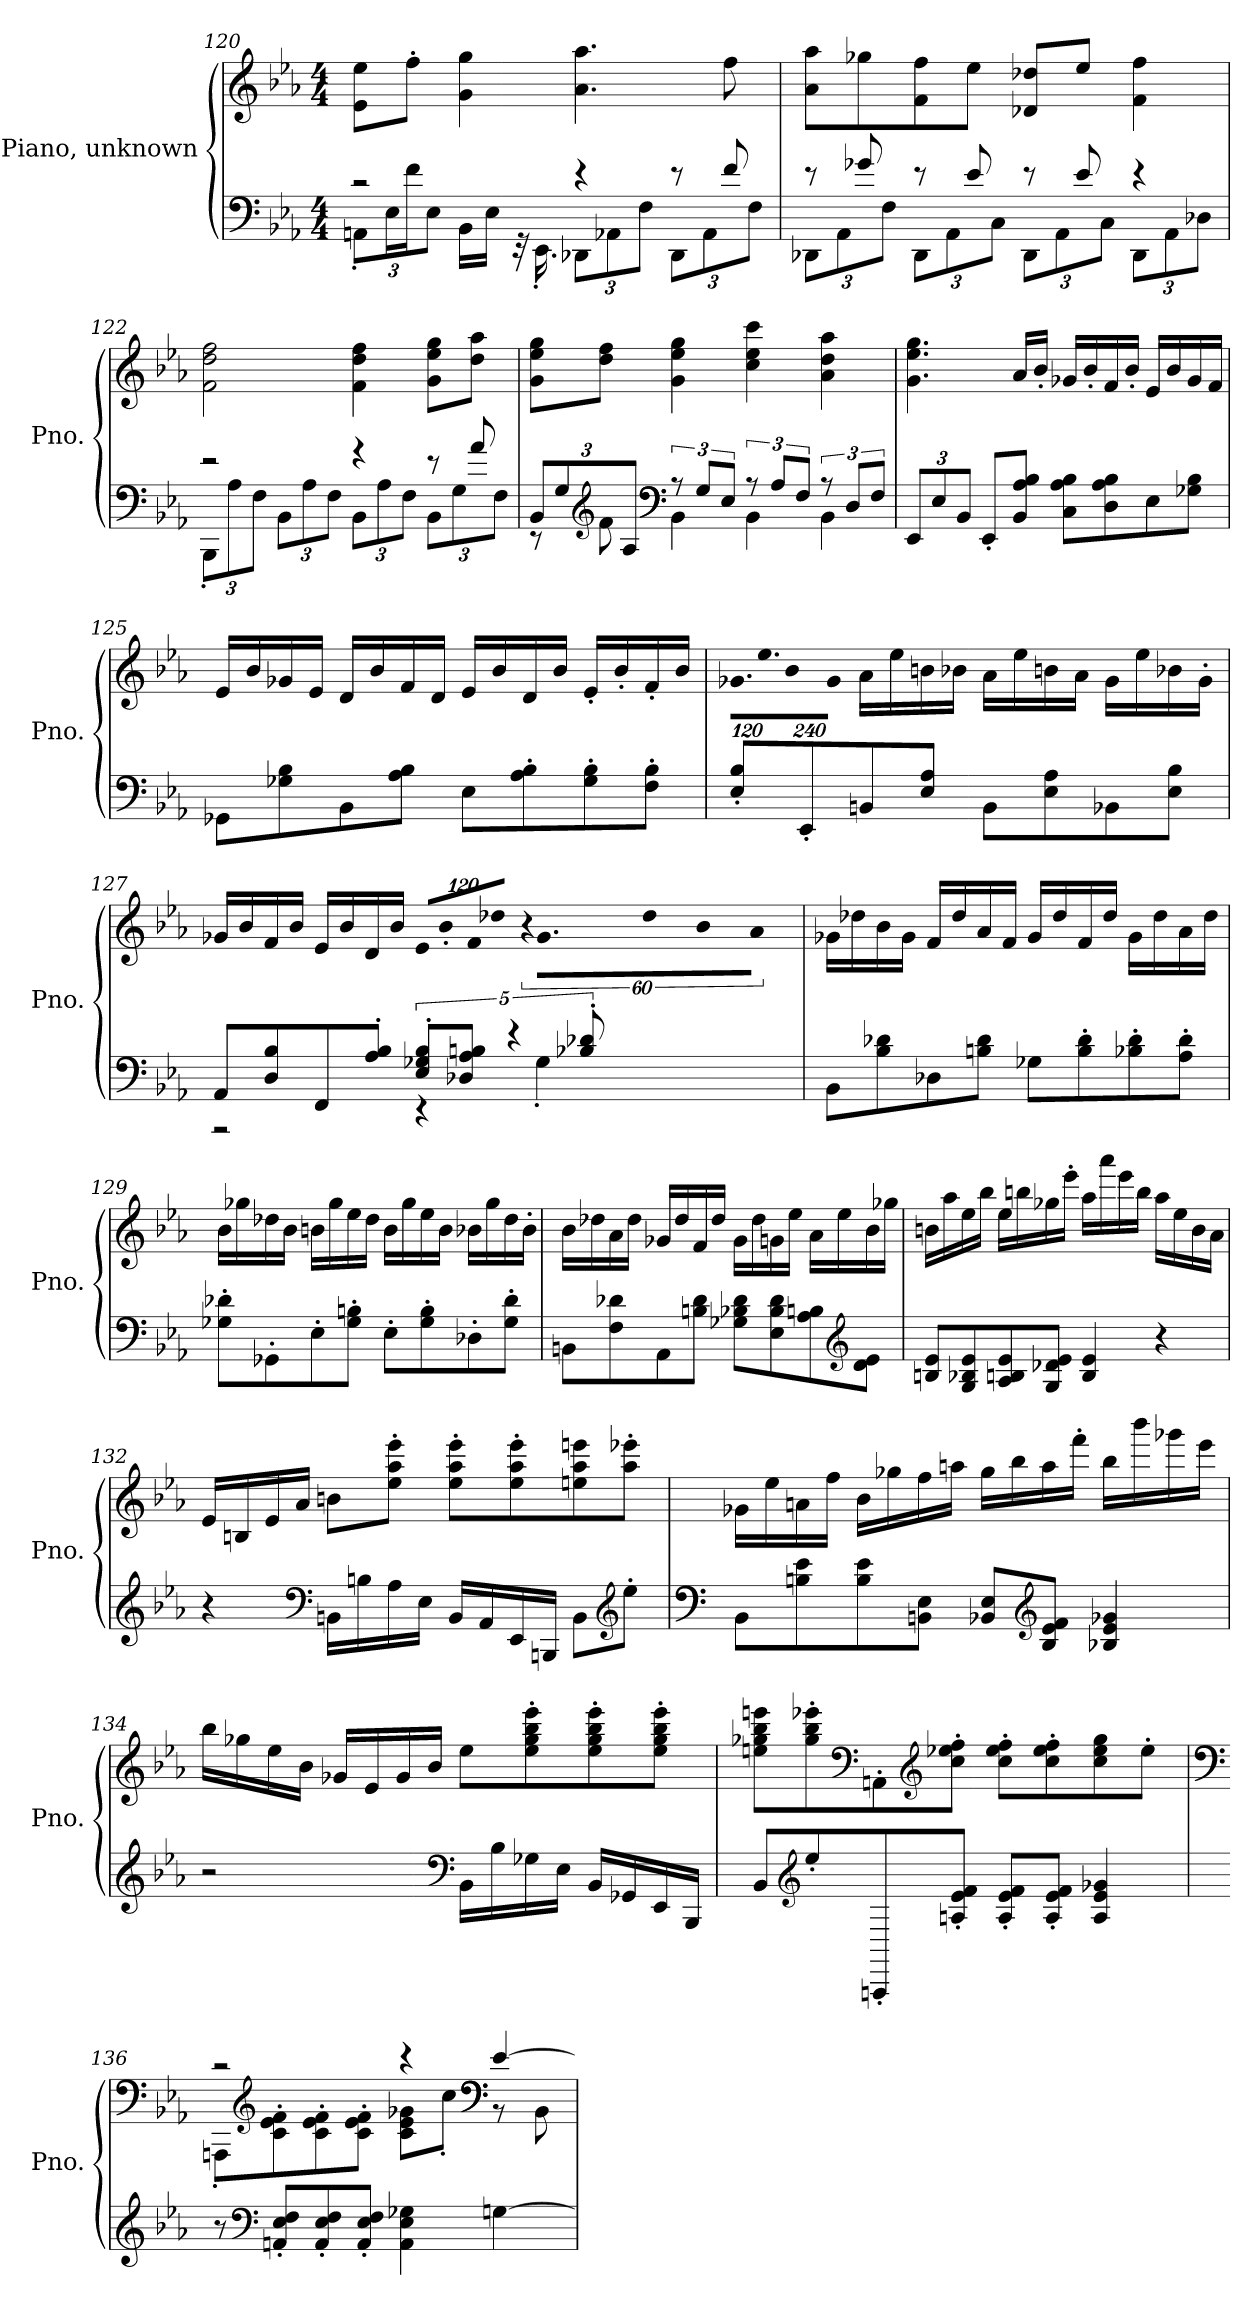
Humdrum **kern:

**kern	**kern
*part1	*part1
*staff2	*staff1
*I"Piano, unknown	*
*I'Pno.	*
*clefF4	*clefG2
*k[b-e-a-]	*k[b-e-a-]
*M4/4	*M4/4
=120	=120
*^	*
*	*Xbrackettup	*
2r	12AAn'\L	8e-\ 8ee-\L
.	24E-\L	.
.	24f\J	8ff'\J
.	12E-\J	.
.	16BB-\LL	4g\ 4gg\
.	16E-\JJ	.
.	32r	.
.	16.EE-'\	.
4r	12DD-X\L	4.a-\ 4.aa-\
.	12AA-X\	.
.	12F\J	.
8r	12DD-\L	.
.	12AA-\	.
8f/	.	8ff\
.	12F\J	.
!!LO:LB:g=z
=121	=121	=121
8r	12DD-X\L	8a-\ 8aa-\L
.	12AA-\	.
8g-X/	.	8gg-X\
.	12F\J	.
8r	12DD-\L	8f\ 8ff\
.	12AA-\	.
8e-/	.	8ee-\J
.	12C\J	.
8r	12DD-\L	8d-X/ 8dd-X/L
.	12AA-\	.
8e-/	.	8ee-/J
.	12C\J	.
4r	12DD-\L	4f\ 4ff\
.	12AA-\	.
.	12D-X\J	.
=122	=122	=122
2r	12BBB-'\L	2f\ 2dd\ 2ff\
.	12A-\	.
.	12F\J	.
.	12BB-\L	.
.	12A-\	.
.	12F\J	.
4r	12BB-\L	4f\ 4dd\ 4ff\
.	12A-\	.
.	12F\J	.
8r	12BB-\L	8g\ 8ee-\ 8gg\L
.	12G\	.
8a-/	.	8dd\ 8aa-\J
.	12F\J	.
!!LO:LB:g=z
=123	=123	=123
12BB-/L	8r	8g\ 8ee-\ 8gg\L
12G/	.	.
*clefG2	*	*
.	8f\	8dd\ 8ff\J
12A-/J	.	.
*clefF4	*	*
*brackettup	*	*
12r	4BB-\	4g\ 4ee-\ 4gg\
12G/L	.	.
12E-/J	.	.
12r	4BB-\	4cc\ 4ee-\ 4ccc\
12A-/L	.	.
12F/J	.	.
12r	4BB-\	4a-\ 4dd\ 4aa-\
12D/L	.	.
12F/J	.	.
*v	*v	*
=124	=124
*Xbrackettup	*
12EE-/L	4.g\ 4.ee-\ 4.gg\
12E-/	.
12BB-/J	.
8EE-'/L	.
8BB-/ 8A-/ 8B-/J	16a-/LL
.	16b-'/JJ
8C\ 8A-\ 8B-\L	16g-X/LL
.	16b-'/
8D\ 8A-\ 8B-\	16f/
.	16b-'/JJ
8E-\	16e-/LL
.	16b-/
8G-X\ 8B-\J	16g-/
.	16f/JJ
!!LO:PB:g=z
=125	=125
8GG-X\L	16e-/LL
.	16b-/
8G-X\ 8B-\	16g-X/
.	16e-/JJ
8BB-\	16d/LL
.	16b-/
8A-\ 8B-\J	16f/
.	16d/JJ
8E-\L	16e-/LL
.	16b-/
8A-\' 8B-\'	16d/
.	16b-/JJ
8G-\' 8B-\'	16e-'/LL
.	16b-'/
8F\' 8B-\'J	16f'/
.	16b-/JJ
=126	=126
*	*Xbrackettup
!	!LO:N:vis=32.
8E-/' 8B-/'L	1920%103g-X\LLL
!	!LO:N:vis=32.
.	1920%103ee-\J
!	!LO:N:vis=16
.	1920%137b-\
8EE-'/	.
!	!LO:N:vis=16
.	1920%137g-\JJ
8BBn/	16a-\LL
.	16ee-\
8E-/ 8A-/J	16bn\
.	16b-X\JJ
8BB\L	16a-\LL
.	16ee-\
8E-\ 8A-\	16bn\
.	16a-\JJ
8BB-X\	16g-\LL
.	16ee-\
8E-\ 8B-\J	16b-X\
.	16g-'\JJ
!!LO:LB:g=z
=127	=127
*^	*
8AA-/L	2r	16g-X/LL
.	.	16b-/
8D/ 8B-/	.	16f/
.	.	16b-/JJ
8FF/	.	16e-/LL
.	.	16b-/
8A-/' 8B-/'J	.	16d/
.	.	16b-/JJ
*brackettup	*	*brackettup
!	!	!LO:N:vis=16
10E-/' 10G-X/' 10B-/'L	4r	1920%107e-/LL
!	!	!LO:N:vis=16
.	.	1920%107b-'/
10D-X/ 10A-/ 10Bn/J	.	.
!	!	!LO:N:vis=16
.	.	1920%107f/
!	!	!LO:N:vis=16
.	.	1920%107dd-X/JJ
5r	.	.
!	!	!LO:N:vis=32
.	.	1920%53r
.	4G-'\	.
.	.	18.g-\LL
!	!	!LO:N:vis=16
.	.	1920%107dd-\
!	!	!LO:N:vis=16
.	.	1920%107b-\
10B-X/' 10d-X/'	.	.
!	!	!LO:N:vis=16
.	.	1920%107a-\JJ
960ryy	960ryy	.
*v	*v	*
=128	=128
8BB-\L	16g-X\LL
.	16dd-X\
8B-\ 8d-X\	16b-\
.	16g-\JJ
8D-X\	16f/LL
.	16dd-/
8Bn\ 8d-\J	16a-/
.	16f/JJ
8G-X\L	16g-/LL
.	16dd-/
8B\' 8d-\'	16f/
.	16dd-/JJ
8B-X\' 8d-\'	16g-\LL
.	16dd-\
8A-\' 8d-\'J	16a-\
.	16dd-\JJ
!!LO:LB:g=z
=129	=129
8G-X\' 8d-X\'L	16b-\LL
.	16gg-X\
8GG-X'\	16dd-X\
.	16b-\JJ
8E-'\	16bn\LL
.	16gg-\
8G-\' 8Bn\'J	16ee-\
.	16dd-\JJ
8E-'\L	16b\LL
.	16gg-\
8G-\' 8B\'	16ee-\
.	16b\JJ
8D-X'\	16b-X\LL
.	16gg-\
8G-\' 8d-\'J	16dd-\
.	16b-'\JJ
=130	=130
8BBn\L	16b-\LL
.	16dd-X\
8F\ 8d-X\	16a-\
.	16dd-\JJ
8AA-\	16g-X/LL
.	16dd-/
8Bn\ 8d-\J	16f/
.	16dd-/JJ
8G-X\ 8B-X\ 8d-\L	16g-\LL
.	16dd-\
8E-\ 8B-\ 8d-\	16gn\
.	16ee-\JJ
8A-\ 8Bn\	16a-\LL
.	16ee-\
*clefG2	*
8d-\ 8e-\J	16b-\
.	16gg-X\JJ
!!LO:LB:g=z
=131	=131
8Bn/ 8e-/L	16bn\LL
.	16aa-\
8G/ 8B-X/ 8e-/	16ee-\
.	16bb-\JJ
8A-/ 8Bn/ 8e-/	16ee-\LL
.	16bbn\
8G/ 8d-X/ 8e-/J	16gg-X\
.	16eee-'\JJ
4B/ 4e-/	16aa-\LL
.	16aaa-\
.	16eee-\
.	16bb\JJ
4r	16aa-\LL
.	16ee-\
.	16b\
.	16a-\JJ
=132	=132
4r	16e-/LL
.	16Bn/
.	16e-/
.	16a-/JJ
*clefF4	*
16BBn\LL	8bn\L
16Bn\	.
16A-\	8ee-\' 8aa-\' 8eee-\'J
16E-\JJ	.
16BB/LL	8ee-\' 8aa-\' 8eee-\'L
16AA-/	.
16EE-/	8ee-\' 8aa-\' 8eee-\'
16BBBn/JJ	.
8BB\L	8een\ 8aa-\ 8eeen\
*clefG2	*
8ee-'\J	8aa-\' 8eee-X\'J
!!LO:LB:g=z
=133	=133
*clefF4	*
8BB-\L	16g-X\LL
.	16ee-\
8Bn\ 8e-\	16an\
.	16ff\JJ
8B\ 8e-\	16b-\LL
.	16gg-X\
8BBn\ 8E-\J	16ff\
.	16aan\JJ
8BB-X/ 8E-/L	16gg-\LL
.	16bb-\
*clefG2	*
8B/ 8e-/ 8f/J	16aa\
.	16fff'\JJ
4B-X/ 4e-/ 4g-X/	16bb-\LL
.	16bbb-\
.	16ggg-X\
.	16eee-\JJ
=134	=134
2r	16bb-\LL
.	16gg-X\
.	16ee-\
.	16b-\JJ
.	16g-X/LL
.	16e-/
.	16g-/
.	16b-/JJ
*clefF4	*
16BB-\LL	8ee-\L
16B-\	.
16G-X\	8ee-\' 8gg-\' 8bb-\' 8eee-\'
16E-\JJ	.
16BB-/LL	8ee-\' 8gg-\' 8bb-\' 8eee-\'
16GG-X/	.
16EE-/	8ee-\' 8gg-\' 8bb-\' 8eee-\'J
16BBB-/JJ	.
!!LO:LB:g=z
=135	=135
8BB-/L	8een\ 8gg-X\ 8bb-\ 8eeen\L
*clefG2	*
8ee-'/	8gg-\' 8bb-\' 8eee-X\'
*	*clefF4
8AAAn'/	8AAn'\
*	*clefG2
8An/' 8e-/' 8f/'J	8cc\' 8ee-X\' 8ff\'J
8A/' 8e-/' 8f/'L	8cc\' 8ee-\' 8ff\'L
8A/' 8e-/' 8f/'J	8cc\' 8ee-\' 8ff\'
4A/ 4e-/ 4g-X/	8cc\ 8ee-\ 8gg-\
.	8ee-'\J
=136	=136
*	*clefF4
*	*^
8r	2r	8AAAn'\L
*clefF4	*clefG2	*
8AAn/' 8E-/' 8F/'L	.	8c\' 8e-\' 8f\'
8AA/' 8E-/' 8F/'	.	8c\' 8e-\' 8f\'
8AA/' 8E-/' 8F/'J	.	8c\' 8e-\' 8f\'J
4AA\ 4E-\ 4G-X\	4r	8c\ 8e-\ 8g-X\L
.	.	8cc'\J
*	*clefF4	*
[4Gn\	[4e-/	8r
.	.	8BB-\
*	*v	*v
=	=
*-	*-
